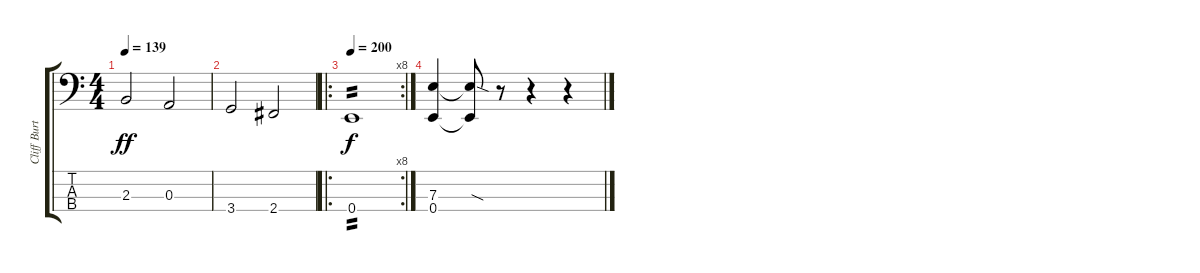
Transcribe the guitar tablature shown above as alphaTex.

\track ("Cliff Burton" "Cliff Burt") {instrument electricbassfinger}
\staff {score tabs}
\tuning (G2 D2 A1 E1) {hide}
\ts (4 4)
\tempo 139
\clef f4
\ks c
2.3.2{dy ff} 0.3.2 |
3.4.2 2.4.2 |
\ro
\rc 8
\tempo 200
0.4.1{tp 2 dy f} |
(7.3 0.4).4 (7.3{sod t} 0.4{t}).8 r.8 r.4 r.4
